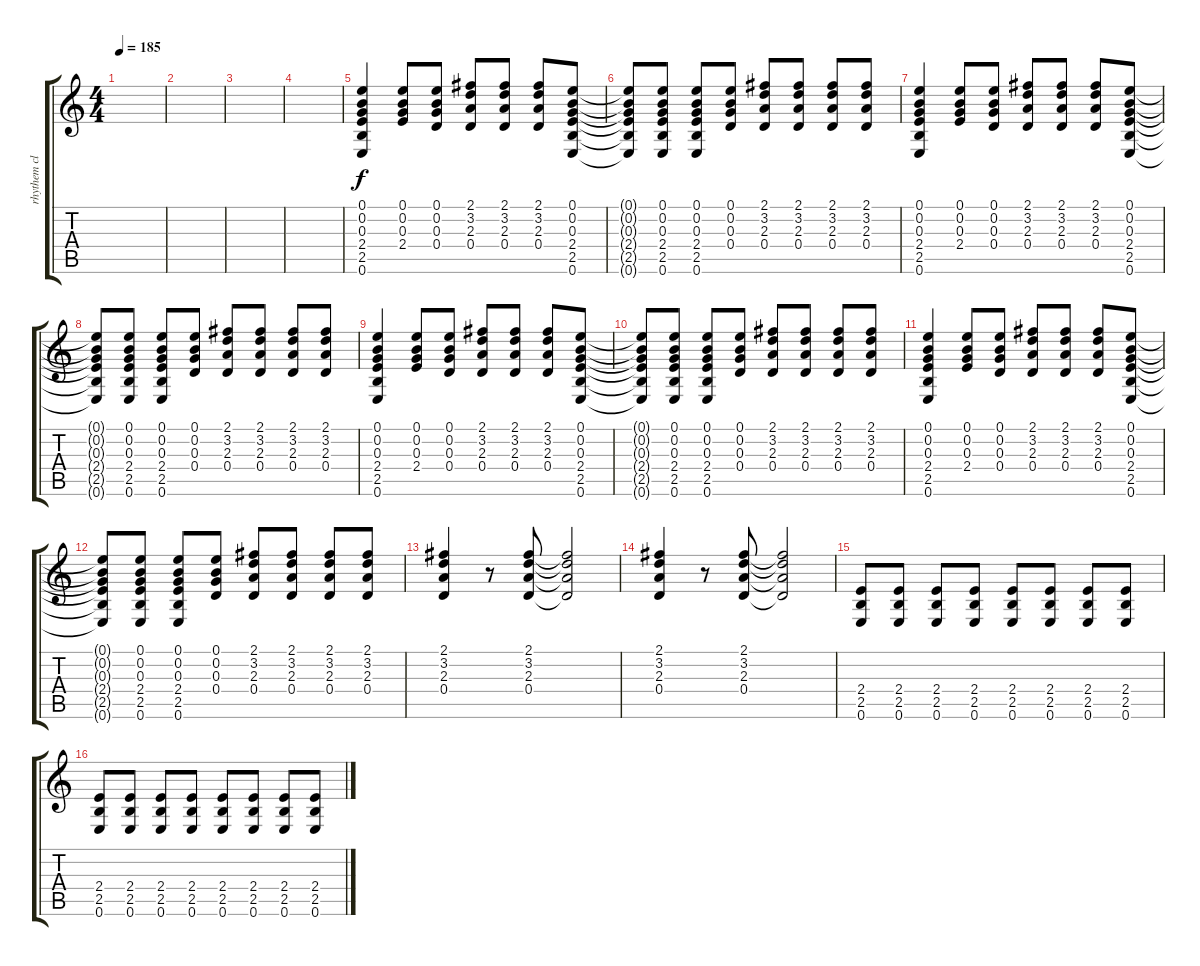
\track ("rhythem clean" "rhythem cl") {instrument acousticguitarsteel}
\staff {score tabs}
\tuning (E4 B3 G3 D3 A2 E2) {hide}
\ts (4 4)
\tempo 185
\clef g2
\ks c
|
|
|
|
(0.1 0.2 0.3 2.4 2.5 0.6).4 (0.1 0.2 0.3 2.4).8 (0.1 0.2 0.3 0.4).8 (2.1 3.2 2.3 0.4).8 (2.1 3.2 2.3 0.4).8 (2.1 3.2 2.3 0.4).8 (0.1 0.2 0.3 2.4 2.5 0.6).8 |
(0.1{t} 0.2{t} 0.3{t} 2.4{t} 2.5{t} 0.6{t}).8 (0.1 0.2 0.3 2.4 2.5 0.6).8 (0.1 0.2 0.3 2.4 2.5 0.6).8 (0.1 0.2 0.3 0.4).8 (2.1 3.2 2.3 0.4).8 (2.1 3.2 2.3 0.4).8 (2.1 3.2 2.3 0.4).8 (2.1 3.2 2.3 0.4).8 |
(0.1 0.2 0.3 2.4 2.5 0.6).4 (0.1 0.2 0.3 2.4).8 (0.1 0.2 0.3 0.4).8 (2.1 3.2 2.3 0.4).8 (2.1 3.2 2.3 0.4).8 (2.1 3.2 2.3 0.4).8 (0.1 0.2 0.3 2.4 2.5 0.6).8 |
(0.1{t} 0.2{t} 0.3{t} 2.4{t} 2.5{t} 0.6{t}).8 (0.1 0.2 0.3 2.4 2.5 0.6).8 (0.1 0.2 0.3 2.4 2.5 0.6).8 (0.1 0.2 0.3 0.4).8 (2.1 3.2 2.3 0.4).8 (2.1 3.2 2.3 0.4).8 (2.1 3.2 2.3 0.4).8 (2.1 3.2 2.3 0.4).8 |
(0.1 0.2 0.3 2.4 2.5 0.6).4 (0.1 0.2 0.3 2.4).8 (0.1 0.2 0.3 0.4).8 (2.1 3.2 2.3 0.4).8 (2.1 3.2 2.3 0.4).8 (2.1 3.2 2.3 0.4).8 (0.1 0.2 0.3 2.4 2.5 0.6).8 |
(0.1{t} 0.2{t} 0.3{t} 2.4{t} 2.5{t} 0.6{t}).8 (0.1 0.2 0.3 2.4 2.5 0.6).8 (0.1 0.2 0.3 2.4 2.5 0.6).8 (0.1 0.2 0.3 0.4).8 (2.1 3.2 2.3 0.4).8 (2.1 3.2 2.3 0.4).8 (2.1 3.2 2.3 0.4).8 (2.1 3.2 2.3 0.4).8 |
(0.1 0.2 0.3 2.4 2.5 0.6).4 (0.1 0.2 0.3 2.4).8 (0.1 0.2 0.3 0.4).8 (2.1 3.2 2.3 0.4).8 (2.1 3.2 2.3 0.4).8 (2.1 3.2 2.3 0.4).8 (0.1 0.2 0.3 2.4 2.5 0.6).8 |
(0.1{t} 0.2{t} 0.3{t} 2.4{t} 2.5{t} 0.6{t}).8 (0.1 0.2 0.3 2.4 2.5 0.6).8 (0.1 0.2 0.3 2.4 2.5 0.6).8 (0.1 0.2 0.3 0.4).8 (2.1 3.2 2.3 0.4).8 (2.1 3.2 2.3 0.4).8 (2.1 3.2 2.3 0.4).8 (2.1 3.2 2.3 0.4).8 |
(2.1 3.2 2.3 0.4).4 r.8 (2.1 3.2 2.3 0.4).8 (2.1{t} 3.2{t} 2.3{t} 0.4{t}).2 |
(2.1 3.2 2.3 0.4).4 r.8 (2.1 3.2 2.3 0.4).8 (2.1{t} 3.2{t} 2.3{t} 0.4{t}).2 |
(2.4 2.5 0.6).8 (2.4 2.5 0.6).8 (2.4 2.5 0.6).8 (2.4 2.5 0.6).8 (2.4 2.5 0.6).8 (2.4 2.5 0.6).8 (2.4 2.5 0.6).8 (2.4 2.5 0.6).8 |
(2.4 2.5 0.6).8 (2.4 2.5 0.6).8 (2.4 2.5 0.6).8 (2.4 2.5 0.6).8 (2.4 2.5 0.6).8 (2.4 2.5 0.6).8 (2.4 2.5 0.6).8 (2.4 2.5 0.6).8
